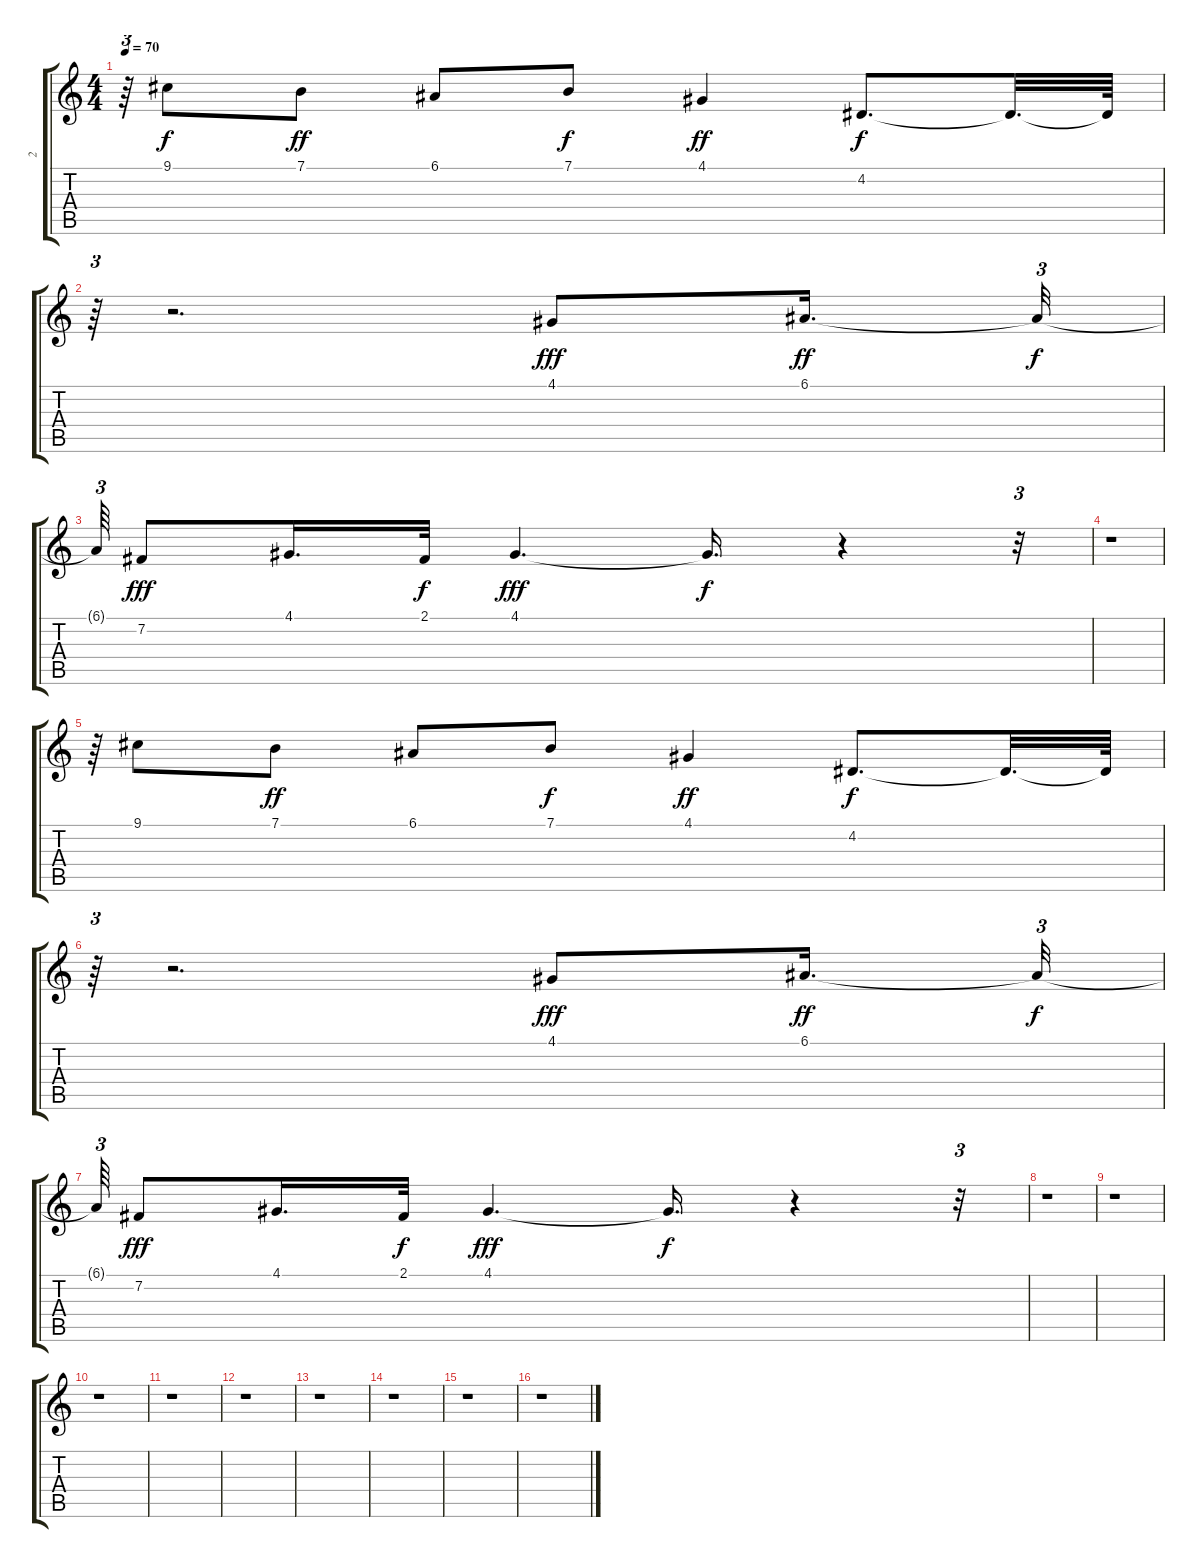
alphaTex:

\track ("2" "2") {instrument flute}
\staff {score tabs}
\tuning (E4 B3 G3 D3 A2 E2) {hide}
\ts (4 4)
\tempo 70
\clef g2
\ks c
r.64{tu (3 2) dy f} 9.1.8 7.1.8{dy ff} 6.1.8 7.1.8{dy f} 4.1.4{dy ff} 4.2.8{d dy f} 4.2{t}.32{d} 4.2{t}.64 |
r.64{tu (3 2)} r.2{d} 4.1.8{dy fff} 6.1.16{d dy ff} 6.1{t}.32{tu (3 2) dy f} |
6.1{t}.64{tu (3 2)} 7.2.8{dy fff} 4.1.16{d} 2.1.32{dy f} 4.1.4{d dy fff} 4.1{t}.16{d dy f} r.4 r.32{tu (3 2)} |
r.1 |
r.64{tu (3 2)} 9.1.8 7.1.8{dy ff} 6.1.8 7.1.8{dy f} 4.1.4{dy ff} 4.2.8{d dy f} 4.2{t}.32{d} 4.2{t}.64 |
r.64{tu (3 2)} r.2{d} 4.1.8{dy fff} 6.1.16{d dy ff} 6.1{t}.32{tu (3 2) dy f} |
6.1{t}.64{tu (3 2)} 7.2.8{dy fff} 4.1.16{d} 2.1.32{dy f} 4.1.4{d dy fff} 4.1{t}.16{d dy f} r.4 r.32{tu (3 2)} |
r.1 |
r.1 |
r.1 |
r.1 |
r.1 |
r.1 |
r.1 |
r.1 |
r.1
